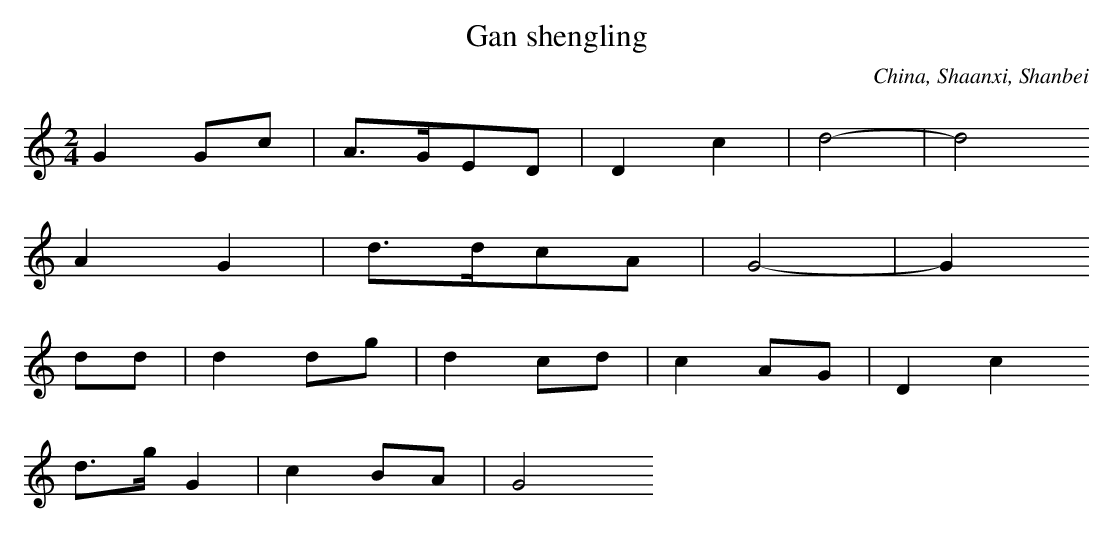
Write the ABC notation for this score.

X:1
T: Gan shengling
O: China, Shaanxi, Shanbei
M: 2/4
L: 1/16
K: C
G4G2c2 | A3GE2D2 | D4c4 | d8- | d8
A4G4 | d3dc2A2 | G8- | G4
d2d2 | d4d2g2 | d4c2d2 | c4A2G2 | D4c4
d3gG4 | c4B2A2 | G8
